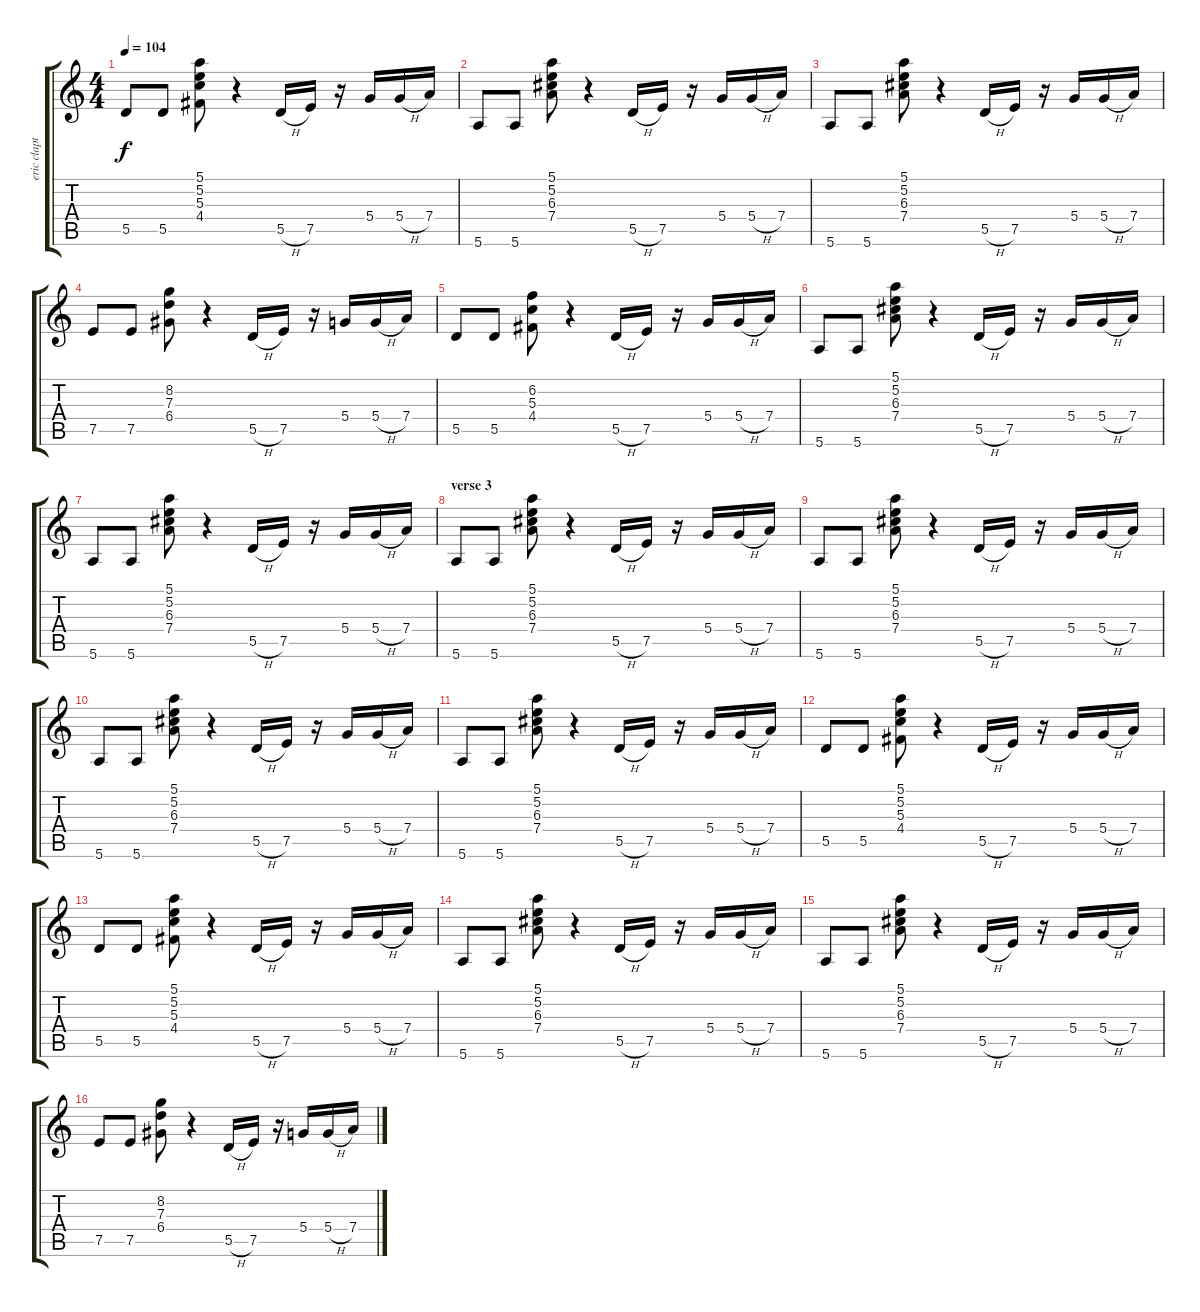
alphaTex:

\track ("eric clapton 2(rhythm)" "eric clapt") {instrument overdrivenguitar}
\staff {score tabs}
\tuning (E4 B3 G3 D3 A2 E2) {hide}
\ts (4 4)
\tempo 104
\clef g2
\ks c
5.5.8{dy f} 5.5.8 (5.1 5.2 5.3 4.4).8 r.4 5.5{h}.16 7.5.16 r.16 5.4.16 5.4{h}.16 7.4.16 |
5.6.8 5.6.8 (5.1 5.2 6.3 7.4).8 r.4 5.5{h}.16 7.5.16 r.16 5.4.16 5.4{h}.16 7.4.16 |
5.6.8 5.6.8 (5.1 5.2 6.3 7.4).8 r.4 5.5{h}.16 7.5.16 r.16 5.4.16 5.4{h}.16 7.4.16 |
7.5.8 7.5.8 (8.2 7.3 6.4).8 r.4 5.5{h}.16 7.5.16 r.16 5.4.16 5.4{h}.16 7.4.16 |
5.5.8 5.5.8 (6.2 5.3 4.4).8 r.4 5.5{h}.16 7.5.16 r.16 5.4.16 5.4{h}.16 7.4.16 |
5.6.8 5.6.8 (5.1 5.2 6.3 7.4).8 r.4 5.5{h}.16 7.5.16 r.16 5.4.16 5.4{h}.16 7.4.16 |
5.6.8 5.6.8 (5.1 5.2 6.3 7.4).8 r.4 5.5{h}.16 7.5.16 r.16 5.4.16 5.4{h}.16 7.4.16 |
\section ("" "verse 3")
5.6.8 5.6.8 (5.1 5.2 6.3 7.4).8 r.4 5.5{h}.16 7.5.16 r.16 5.4.16 5.4{h}.16 7.4.16 |
5.6.8 5.6.8 (5.1 5.2 6.3 7.4).8 r.4 5.5{h}.16 7.5.16 r.16 5.4.16 5.4{h}.16 7.4.16 |
5.6.8 5.6.8 (5.1 5.2 6.3 7.4).8 r.4 5.5{h}.16 7.5.16 r.16 5.4.16 5.4{h}.16 7.4.16 |
5.6.8 5.6.8 (5.1 5.2 6.3 7.4).8 r.4 5.5{h}.16 7.5.16 r.16 5.4.16 5.4{h}.16 7.4.16 |
5.5.8 5.5.8 (5.1 5.2 5.3 4.4).8 r.4 5.5{h}.16 7.5.16 r.16 5.4.16 5.4{h}.16 7.4.16 |
5.5.8 5.5.8 (5.1 5.2 5.3 4.4).8 r.4 5.5{h}.16 7.5.16 r.16 5.4.16 5.4{h}.16 7.4.16 |
5.6.8 5.6.8 (5.1 5.2 6.3 7.4).8 r.4 5.5{h}.16 7.5.16 r.16 5.4.16 5.4{h}.16 7.4.16 |
5.6.8 5.6.8 (5.1 5.2 6.3 7.4).8 r.4 5.5{h}.16 7.5.16 r.16 5.4.16 5.4{h}.16 7.4.16 |
7.5.8 7.5.8 (8.2 7.3 6.4).8 r.4 5.5{h}.16 7.5.16 r.16 5.4.16 5.4{h}.16 7.4.16
